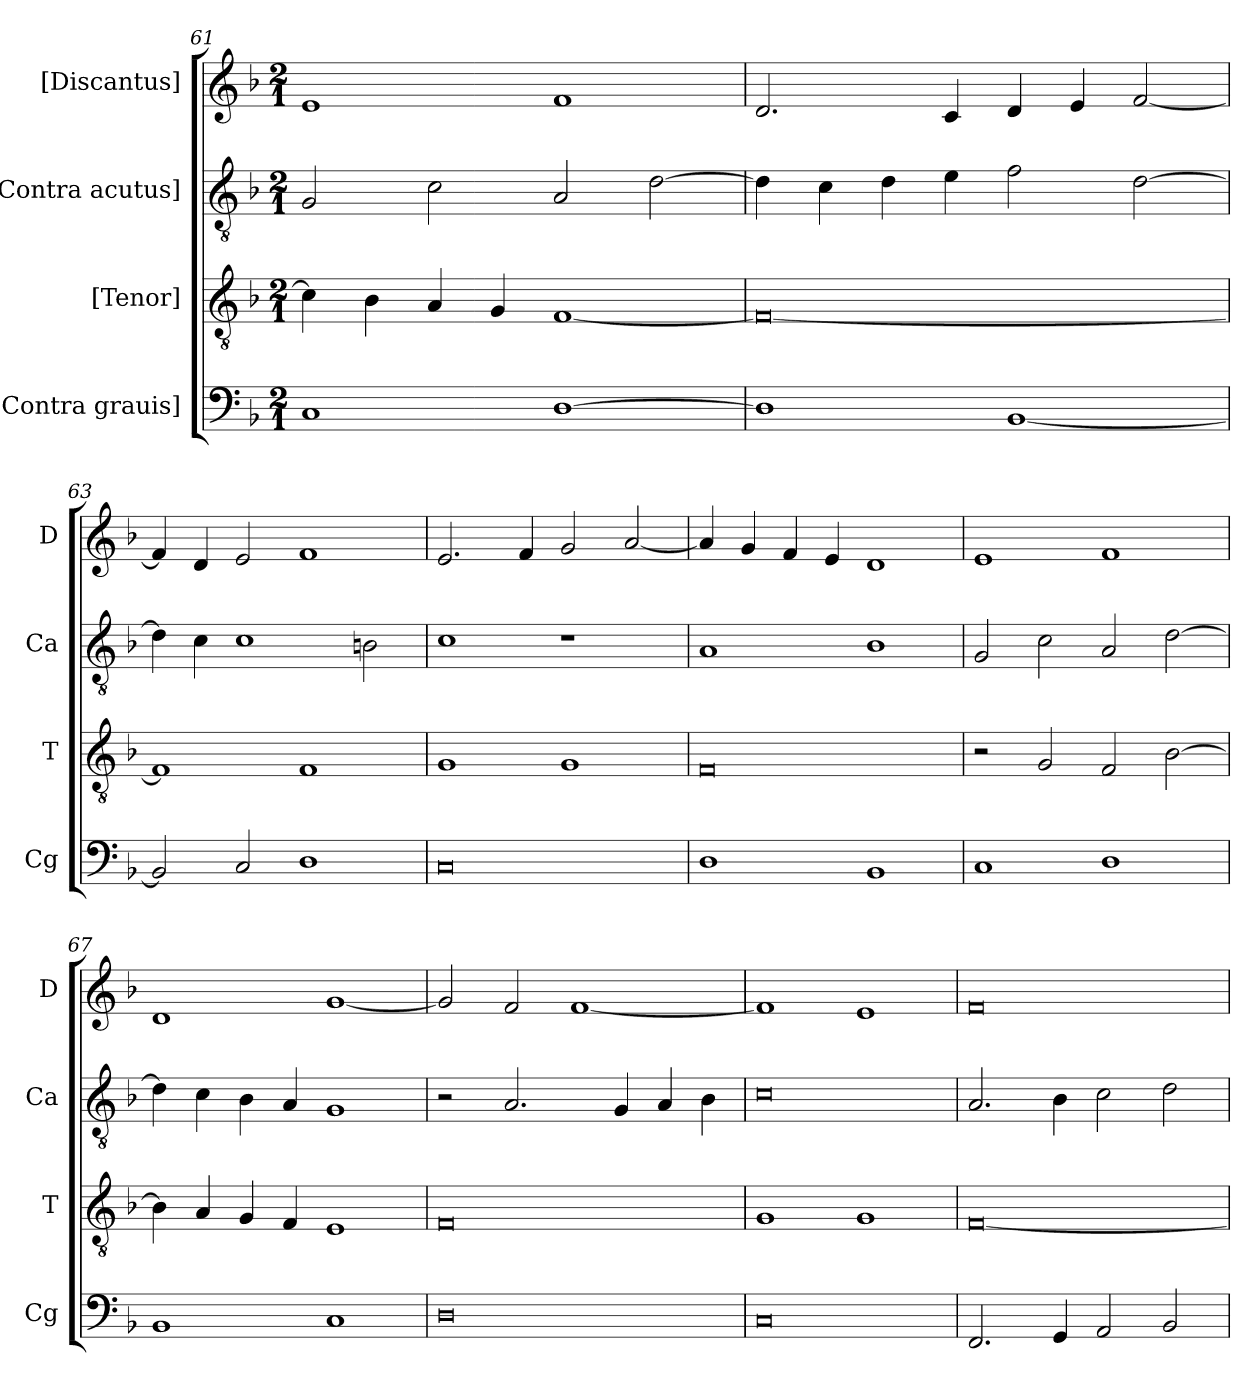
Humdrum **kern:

**kern	**kern	**kern	**kern
*part4	*part3	*part2	*part1
*staff4	*staff3	*staff2	*staff1
*I"[Contra grauis]	*I"[Tenor]	*I"[Contra acutus]	*I"[Discantus]
*I'Cg	*I'T	*I'Ca	*I'D
*clefF4	*clefGv2	*clefGv2	*clefG2
*k[b-]	*k[b-]	*k[b-]	*k[b-]
*F:	*F:	*F:	*F:
*M2/1	*M2/1	*M2/1	*M2/1
=61	=61	=61	=61
1C	4c]	2G	1e
.	4B-	.	.
.	4A	2c	.
.	4G	.	.
[1D	[1F	2A	1f
.	.	[2d	.
=62	=62	=62	=62
1D]	0F_	4d]	2.d
.	.	4c	.
.	.	4d	.
.	.	4e	4c
[1BB-	.	2f	4d
.	.	.	4e
.	.	[2d	[2f
=63	=63	=63	=63
2BB-]	1F]	4d]	4f]
.	.	4c	4d
2C	.	1c	2e
1D	1F	.	1f
.	.	2Bn	.
=64	=64	=64	=64
0C	1G	1c	2.e
.	.	.	4f
.	1G	1r	2g
.	.	.	[2a
=65	=65	=65	=65
1D	0F	1A	4a]
.	.	.	4g
.	.	.	4f
.	.	.	4e
1BB-	.	1B-	1d
=66	=66	=66	=66
1C	2r	2G	1e
.	2G	2c	.
1D	2F	2A	1f
.	[2B-	[2d	.
=67	=67	=67	=67
1BB-	4B-]	4d]	1d
.	4A	4c	.
.	4G	4B-	.
.	4F	4A	.
1C	1E	1G	[1g
=68	=68	=68	=68
0D	0F	2r	2g]
.	.	2.A	2f
.	.	.	[1f
.	.	4G	.
.	.	4A	.
.	.	4B-	.
=69	=69	=69	=69
0C	1G	0c	1f]
.	1G	.	1e
=70	=70	=70	=70
2.FF	[0F	2.A	0f
4GG	.	4B-	.
2AA	.	2c	.
2BB-	.	2d	.
=	=	=	=
*-	*-	*-	*-
